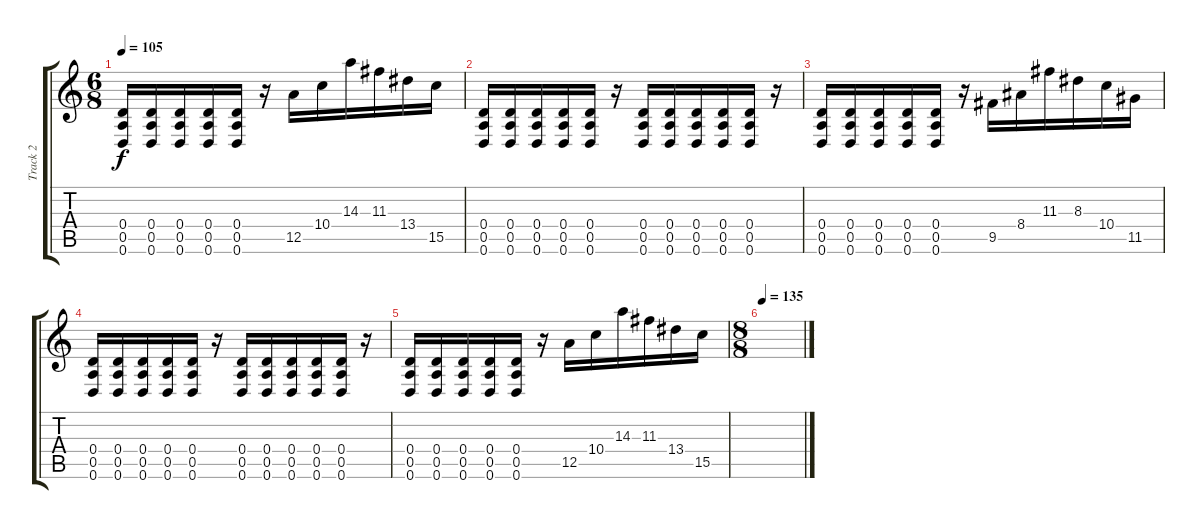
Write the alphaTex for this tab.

\track ("Track 2" "Track 2") {instrument distortionguitar}
\staff {score tabs}
\tuning (E4 B3 G3 D3 A2 D2) {hide}
\ts (6 8)
\tempo 105
\clef g2
\ks c
(0.4 0.5 0.6).16{dy f} (0.4 0.5 0.6).16 (0.4 0.5 0.6).16 (0.4 0.5 0.6).16 (0.4 0.5 0.6).16 r.16 12.5.16 10.4.16 14.3.16 11.3.16 13.4.16 15.5.16 |
(0.4 0.5 0.6).16 (0.4 0.5 0.6).16 (0.4 0.5 0.6).16 (0.4 0.5 0.6).16 (0.4 0.5 0.6).16 r.16 (0.4 0.5 0.6).16 (0.4 0.5 0.6).16 (0.4 0.5 0.6).16 (0.4 0.5 0.6).16 (0.4 0.5 0.6).16 r.16 |
(0.4 0.5 0.6).16 (0.4 0.5 0.6).16 (0.4 0.5 0.6).16 (0.4 0.5 0.6).16 (0.4 0.5 0.6).16 r.16 9.5.16 8.4.16 11.3.16 8.3.16 10.4.16 11.5.16 |
(0.4 0.5 0.6).16 (0.4 0.5 0.6).16 (0.4 0.5 0.6).16 (0.4 0.5 0.6).16 (0.4 0.5 0.6).16 r.16 (0.4 0.5 0.6).16 (0.4 0.5 0.6).16 (0.4 0.5 0.6).16 (0.4 0.5 0.6).16 (0.4 0.5 0.6).16 r.16 |
(0.4 0.5 0.6).16 (0.4 0.5 0.6).16 (0.4 0.5 0.6).16 (0.4 0.5 0.6).16 (0.4 0.5 0.6).16 r.16 12.5.16 10.4.16 14.3.16 11.3.16 13.4.16 15.5.16 |
\ts (8 8)
\tempo 135
